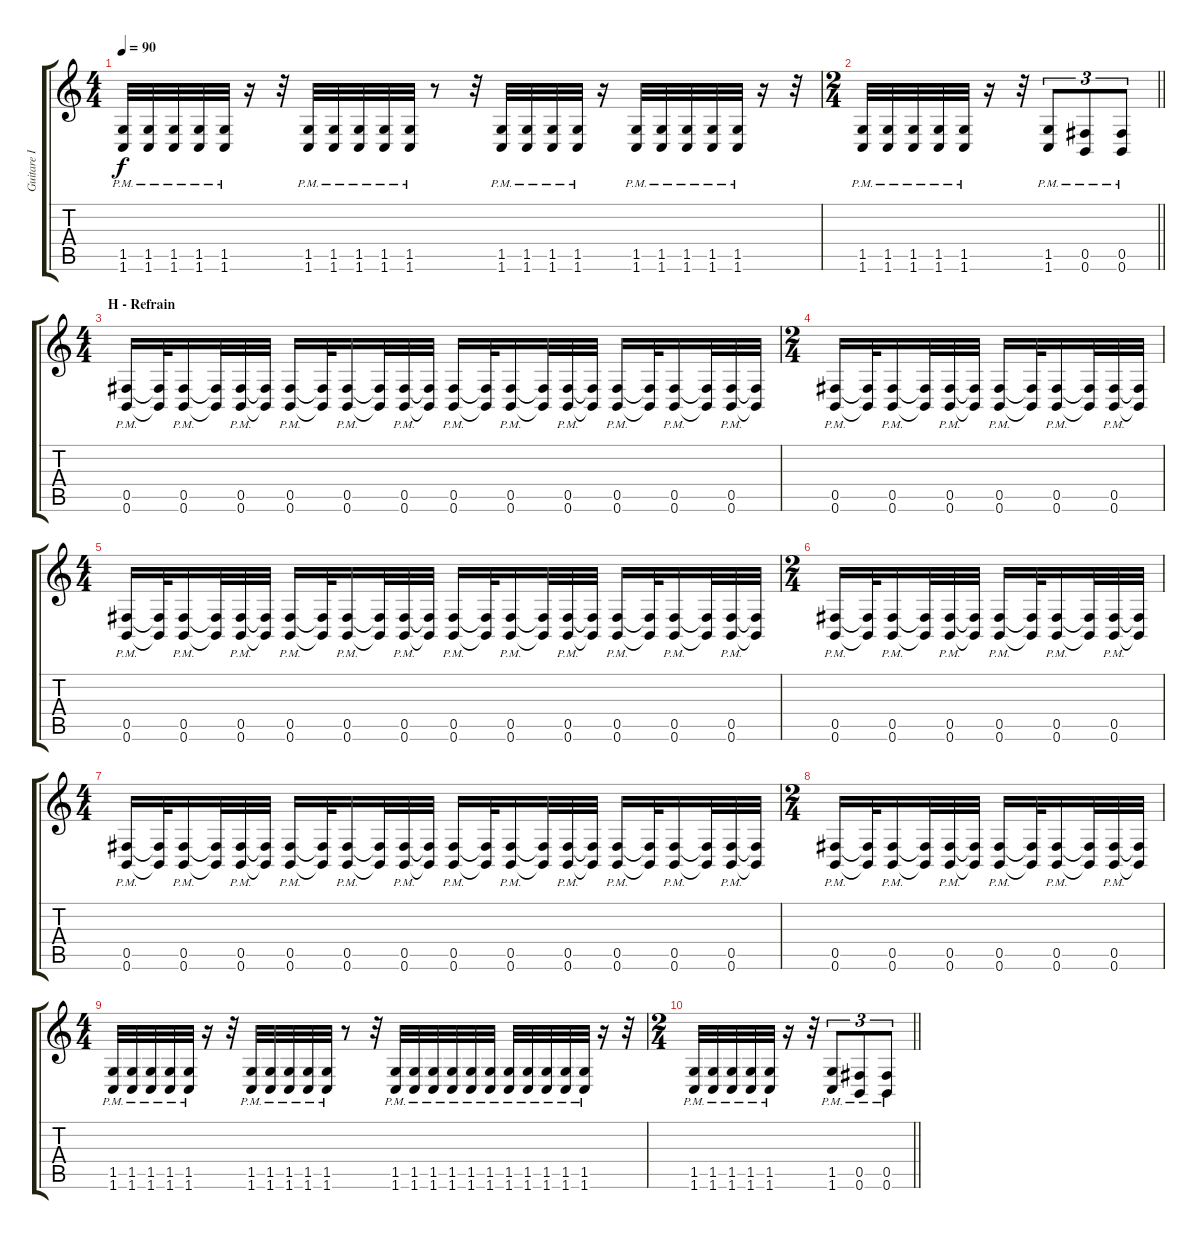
\track ("Guitare I" "Guitare I") {instrument distortionguitar}
\staff {score tabs}
\tuning (Db4 Ab3 E3 B2 Gb2 B1) {hide}
\ts (4 4)
\tempo 90
\clef g2
\ks c
(1.5{pm} 1.6{pm}).32{dy f} (1.5{pm} 1.6{pm}).32 (1.5{pm} 1.6{pm}).32 (1.5{pm} 1.6{pm}).32 (1.5{pm} 1.6{pm}).32 r.16 r.32 (1.5{pm} 1.6{pm}).32 (1.5{pm} 1.6{pm}).32 (1.5{pm} 1.6{pm}).32 (1.5{pm} 1.6{pm}).32 (1.5{pm} 1.6{pm}).32 r.8 r.32 (1.5{pm} 1.6{pm}).32 (1.5{pm} 1.6{pm}).32 (1.5{pm} 1.6{pm}).32 (1.5{pm} 1.6{pm}).32 r.16 (1.5{pm} 1.6{pm}).32 (1.5{pm} 1.6{pm}).32 (1.5{pm} 1.6{pm}).32 (1.5{pm} 1.6{pm}).32 (1.5{pm} 1.6{pm}).32 r.16 r.32 |
\ts (2 4)
\barLineRight lightlight
(1.5{pm} 1.6{pm}).32 (1.5{pm} 1.6{pm}).32 (1.5{pm} 1.6{pm}).32 (1.5{pm} 1.6{pm}).32 (1.5{pm} 1.6{pm}).32 r.16 r.32 (1.5{pm} 1.6{pm}).8{tu (3 2)} (0.5{pm} 0.6{pm}).8{tu (3 2)} (0.5{pm} 0.6{pm}).8{tu (3 2)} |
\ts (4 4)
\section ("" "H - Refrain")
(0.5{pm} 0.6{pm}).16 (0.5{t} 0.6{t}).32 (0.5{pm} 0.6{pm}).16 (0.5{t} 0.6{t}).32 (0.5{pm} 0.6{pm}).32 (0.5{t} 0.6{t}).32 (0.5{pm} 0.6{pm}).16 (0.5{t} 0.6{t}).32 (0.5{pm} 0.6{pm}).16 (0.5{t} 0.6{t}).32 (0.5{pm} 0.6{pm}).32 (0.5{t} 0.6{t}).32 (0.5{pm} 0.6{pm}).16 (0.5{t} 0.6{t}).32 (0.5{pm} 0.6{pm}).16 (0.5{t} 0.6{t}).32 (0.5{pm} 0.6{pm}).32 (0.5{t} 0.6{t}).32 (0.5{pm} 0.6{pm}).16 (0.5{t} 0.6{t}).32 (0.5{pm} 0.6{pm}).16 (0.5{t} 0.6{t}).32 (0.5{pm} 0.6{pm}).32 (0.5{t} 0.6{t}).32 |
\ts (2 4)
(0.5{pm} 0.6{pm}).16 (0.5{t} 0.6{t}).32 (0.5{pm} 0.6{pm}).16 (0.5{t} 0.6{t}).32 (0.5{pm} 0.6{pm}).32 (0.5{t} 0.6{t}).32 (0.5{pm} 0.6{pm}).16 (0.5{t} 0.6{t}).32 (0.5{pm} 0.6{pm}).16 (0.5{t} 0.6{t}).32 (0.5{pm} 0.6{pm}).32 (0.5{t} 0.6{t}).32 |
\ts (4 4)
(0.5{pm} 0.6{pm}).16 (0.5{t} 0.6{t}).32 (0.5{pm} 0.6{pm}).16 (0.5{t} 0.6{t}).32 (0.5{pm} 0.6{pm}).32 (0.5{t} 0.6{t}).32 (0.5{pm} 0.6{pm}).16 (0.5{t} 0.6{t}).32 (0.5{pm} 0.6{pm}).16 (0.5{t} 0.6{t}).32 (0.5{pm} 0.6{pm}).32 (0.5{t} 0.6{t}).32 (0.5{pm} 0.6{pm}).16 (0.5{t} 0.6{t}).32 (0.5{pm} 0.6{pm}).16 (0.5{t} 0.6{t}).32 (0.5{pm} 0.6{pm}).32 (0.5{t} 0.6{t}).32 (0.5{pm} 0.6{pm}).16 (0.5{t} 0.6{t}).32 (0.5{pm} 0.6{pm}).16 (0.5{t} 0.6{t}).32 (0.5{pm} 0.6{pm}).32 (0.5{t} 0.6{t}).32 |
\ts (2 4)
(0.5{pm} 0.6{pm}).16 (0.5{t} 0.6{t}).32 (0.5{pm} 0.6{pm}).16 (0.5{t} 0.6{t}).32 (0.5{pm} 0.6{pm}).32 (0.5{t} 0.6{t}).32 (0.5{pm} 0.6{pm}).16 (0.5{t} 0.6{t}).32 (0.5{pm} 0.6{pm}).16 (0.5{t} 0.6{t}).32 (0.5{pm} 0.6{pm}).32 (0.5{t} 0.6{t}).32 |
\ts (4 4)
(0.5{pm} 0.6{pm}).16 (0.5{t} 0.6{t}).32 (0.5{pm} 0.6{pm}).16 (0.5{t} 0.6{t}).32 (0.5{pm} 0.6{pm}).32 (0.5{t} 0.6{t}).32 (0.5{pm} 0.6{pm}).16 (0.5{t} 0.6{t}).32 (0.5{pm} 0.6{pm}).16 (0.5{t} 0.6{t}).32 (0.5{pm} 0.6{pm}).32 (0.5{t} 0.6{t}).32 (0.5{pm} 0.6{pm}).16 (0.5{t} 0.6{t}).32 (0.5{pm} 0.6{pm}).16 (0.5{t} 0.6{t}).32 (0.5{pm} 0.6{pm}).32 (0.5{t} 0.6{t}).32 (0.5{pm} 0.6{pm}).16 (0.5{t} 0.6{t}).32 (0.5{pm} 0.6{pm}).16 (0.5{t} 0.6{t}).32 (0.5{pm} 0.6{pm}).32 (0.5{t} 0.6{t}).32 |
\ts (2 4)
(0.5{pm} 0.6{pm}).16 (0.5{t} 0.6{t}).32 (0.5{pm} 0.6{pm}).16 (0.5{t} 0.6{t}).32 (0.5{pm} 0.6{pm}).32 (0.5{t} 0.6{t}).32 (0.5{pm} 0.6{pm}).16 (0.5{t} 0.6{t}).32 (0.5{pm} 0.6{pm}).16 (0.5{t} 0.6{t}).32 (0.5{pm} 0.6{pm}).32 (0.5{t} 0.6{t}).32 |
\ts (4 4)
(1.5{pm} 1.6{pm}).32 (1.5{pm} 1.6{pm}).32 (1.5{pm} 1.6{pm}).32 (1.5{pm} 1.6{pm}).32 (1.5{pm} 1.6{pm}).32 r.16 r.32 (1.5{pm} 1.6{pm}).32 (1.5{pm} 1.6{pm}).32 (1.5{pm} 1.6{pm}).32 (1.5{pm} 1.6{pm}).32 (1.5{pm} 1.6{pm}).32 r.8 r.32 (1.5{pm} 1.6{pm}).32 (1.5{pm} 1.6{pm}).32 (1.5{pm} 1.6{pm}).32 (1.5{pm} 1.6{pm}).32 (1.5{pm} 1.6{pm}).32 (1.5{pm} 1.6{pm}).32 (1.5{pm} 1.6{pm}).32 (1.5{pm} 1.6{pm}).32 (1.5{pm} 1.6{pm}).32 (1.5{pm} 1.6{pm}).32 (1.5{pm} 1.6{pm}).32 r.16 r.32 |
\ts (2 4)
\barLineRight lightlight
(1.5{pm} 1.6{pm}).32 (1.5{pm} 1.6{pm}).32 (1.5{pm} 1.6{pm}).32 (1.5{pm} 1.6{pm}).32 (1.5{pm} 1.6{pm}).32 r.16 r.32 (1.5{pm} 1.6{pm}).8{tu (3 2)} (0.5{pm} 0.6{pm}).8{tu (3 2)} (0.5{pm} 0.6{pm}).8{tu (3 2)}
